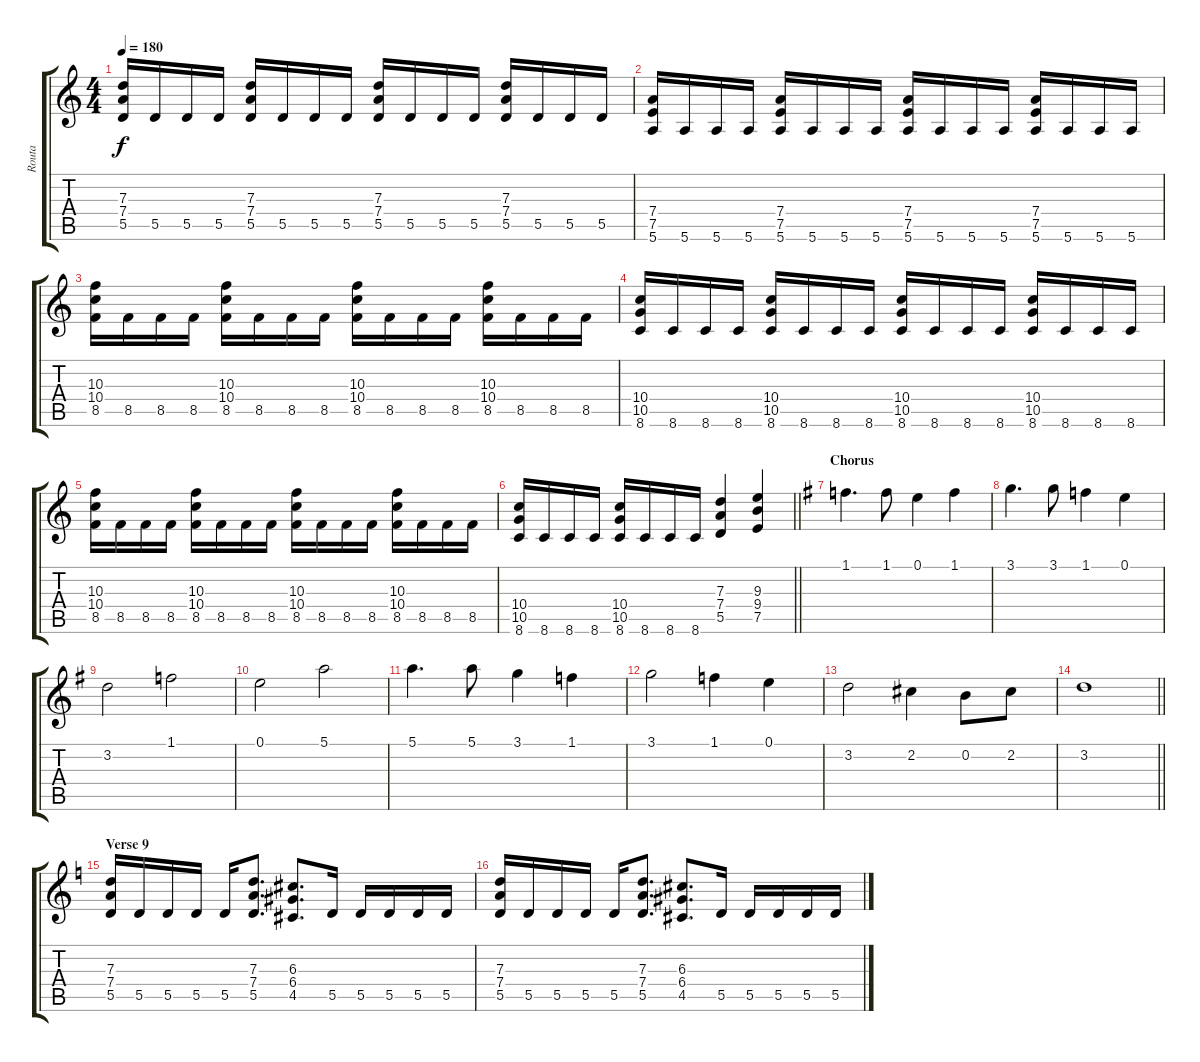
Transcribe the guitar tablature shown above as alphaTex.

\track ("Routa" "Routa") {instrument distortionguitar}
\staff {score tabs}
\tuning (E4 B3 G3 D3 A2 E2) {hide}
\ts (4 4)
\tempo 180
\clef g2
\ks c
(7.3 7.4 5.5).16{dy f} 5.5.16 5.5.16 5.5.16 (7.3 7.4 5.5).16 5.5.16 5.5.16 5.5.16 (7.3 7.4 5.5).16 5.5.16 5.5.16 5.5.16 (7.3 7.4 5.5).16 5.5.16 5.5.16 5.5.16 |
(7.4 7.5 5.6).16 5.6.16 5.6.16 5.6.16 (7.4 7.5 5.6).16 5.6.16 5.6.16 5.6.16 (7.4 7.5 5.6).16 5.6.16 5.6.16 5.6.16 (7.4 7.5 5.6).16 5.6.16 5.6.16 5.6.16 |
(10.3 10.4 8.5).16 8.5.16 8.5.16 8.5.16 (10.3 10.4 8.5).16 8.5.16 8.5.16 8.5.16 (10.3 10.4 8.5).16 8.5.16 8.5.16 8.5.16 (10.3 10.4 8.5).16 8.5.16 8.5.16 8.5.16 |
(10.4 10.5 8.6).16 8.6.16 8.6.16 8.6.16 (10.4 10.5 8.6).16 8.6.16 8.6.16 8.6.16 (10.4 10.5 8.6).16 8.6.16 8.6.16 8.6.16 (10.4 10.5 8.6).16 8.6.16 8.6.16 8.6.16 |
(10.3 10.4 8.5).16 8.5.16 8.5.16 8.5.16 (10.3 10.4 8.5).16 8.5.16 8.5.16 8.5.16 (10.3 10.4 8.5).16 8.5.16 8.5.16 8.5.16 (10.3 10.4 8.5).16 8.5.16 8.5.16 8.5.16 |
\barLineRight lightlight
(10.4 10.5 8.6).16 8.6.16 8.6.16 8.6.16 (10.4 10.5 8.6).16 8.6.16 8.6.16 8.6.16 (7.3 7.4 5.5).4 (9.3 9.4 7.5).4 |
\section ("" "Chorus")
\ks g
1.1.4{d instrument tangoaccordion} 1.1.8 0.1.4 1.1.4 |
3.1.4{d} 3.1.8 1.1.4 0.1.4 |
3.2.2 1.1.2 |
0.1.2 5.1.2 |
5.1.4{d} 5.1.8 3.1.4 1.1.4 |
3.1.2 1.1.4 0.1.4 |
3.2.2 2.2.4 0.2.8 2.2.8 |
\barLineRight lightlight
3.2.1 |
\section ("" "Verse 9")
\ks c
(7.3 7.4 5.5).16{instrument distortionguitar} 5.5.16 5.5.16 5.5.16 5.5.16 (7.3 7.4 5.5).8{d} (6.3 6.4 4.5).8{d} 5.5.16 5.5.16 5.5.16 5.5.16 5.5.16 |
(7.3 7.4 5.5).16 5.5.16 5.5.16 5.5.16 5.5.16 (7.3 7.4 5.5).8{d} (6.3 6.4 4.5).8{d} 5.5.16 5.5.16 5.5.16 5.5.16 5.5.16
